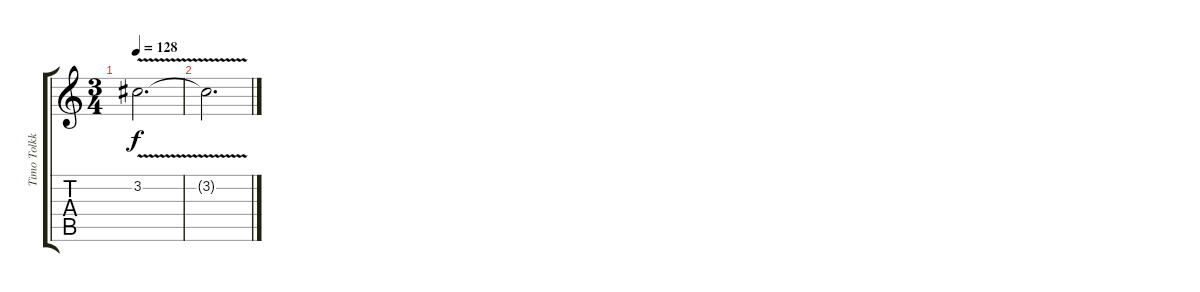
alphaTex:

\track ("Timo Tolkki" "Timo Tolkk") {instrument acousticguitarsteel}
\staff {score tabs}
\tuning (Eb4 Bb3 Gb3 Db3 Ab2 Eb2) {hide}
\ts (3 4)
\tempo 128
\clef g2
\ks c
3.2{v}.2{d dy f} |
3.2{t}.2{d}
